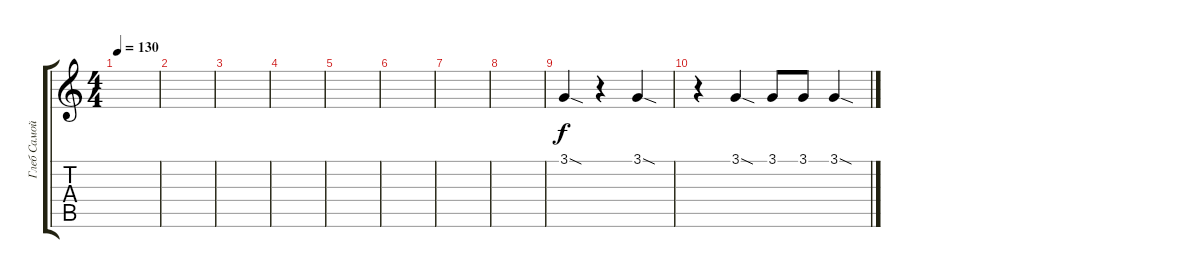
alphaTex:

\track ("Глеб Самойлов (fx)" "Глеб Самой") {instrument fx7echoes}
\staff {score tabs}
\tuning (E4 B3 G3 D3 A2 E2) {hide}
\ts (4 4)
\tempo 130
\clef g2
\ks c
|
|
|
|
|
|
|
|
3.1{sod}.4 r.4 3.1{sod}.4 |
r.4 3.1{sod}.4 3.1.8 3.1.8 3.1{sod}.4
